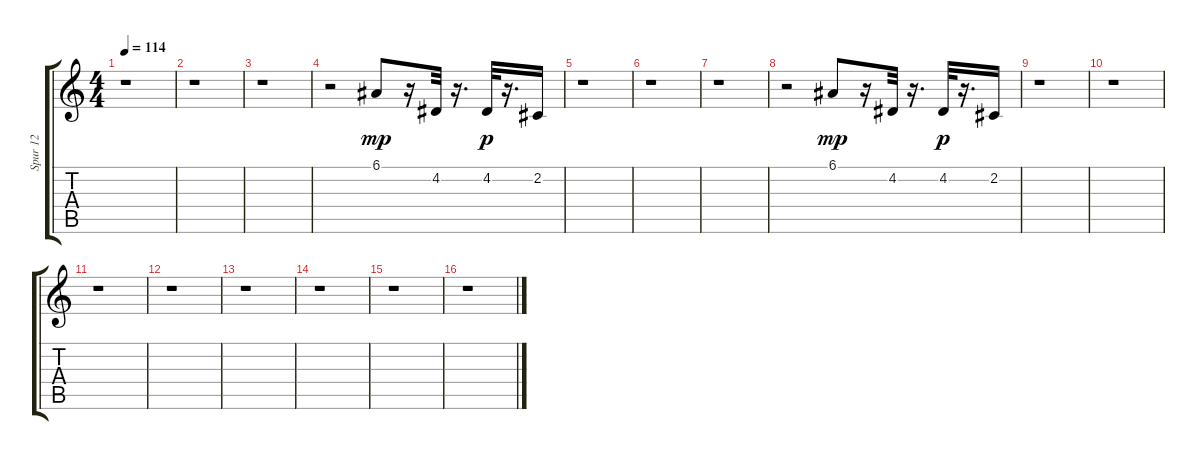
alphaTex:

\track ("Spur 12" "Spur 12") {instrument tuba}
\staff {score tabs}
\tuning (E4 B3 G3 D3 A2 E2) {hide}
\ts (4 4)
\tempo 114
\clef g2
\ks c
r.1{dy p} |
r.1 |
r.1 |
r.2 6.1.8{dy mp} r.16 4.2.32 r.16{d} 4.2.32{dy p} r.16{d} 2.2.16 |
r.1 |
r.1 |
r.1 |
r.2 6.1.8{dy mp} r.16 4.2.32 r.16{d} 4.2.32{dy p} r.16{d} 2.2.16 |
r.1 |
r.1 |
r.1 |
r.1 |
r.1 |
r.1 |
r.1 |
r.1
